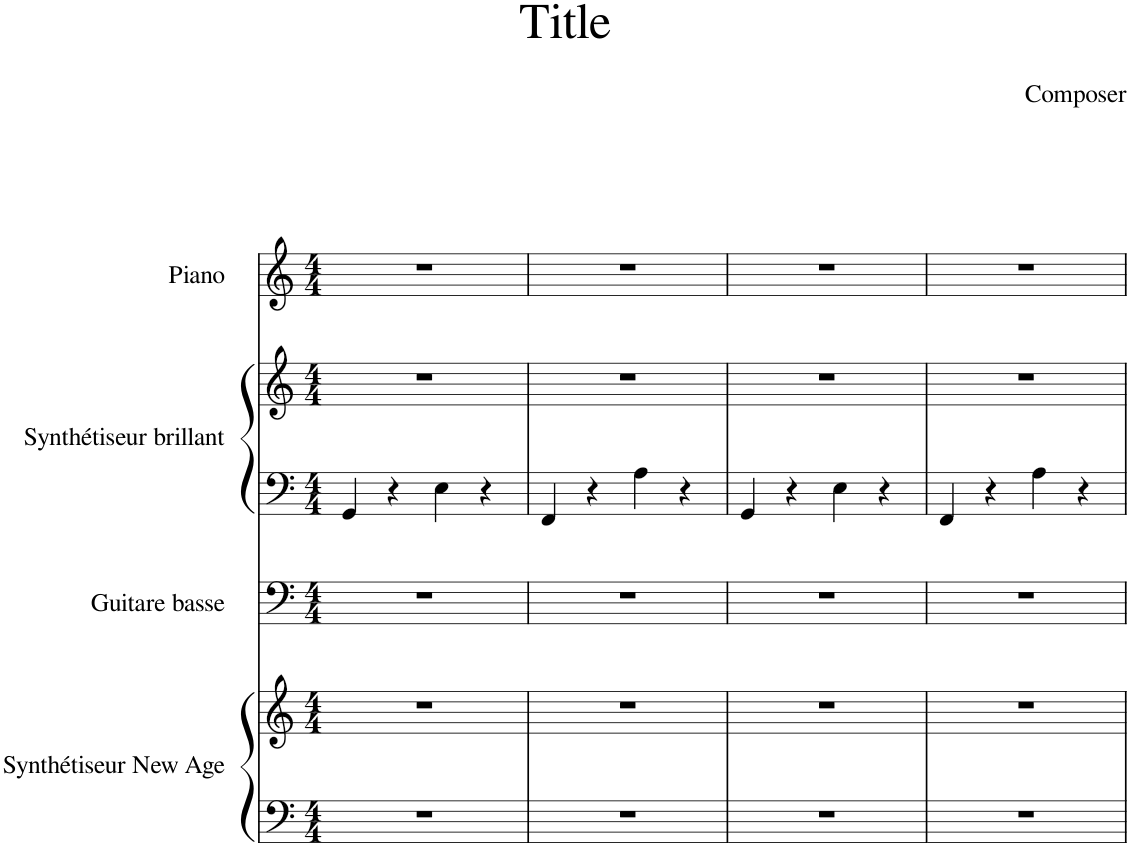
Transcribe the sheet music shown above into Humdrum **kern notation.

**kern	**kern	**kern	**kern	**kern	**kern
*part4	*part4	*part3	*part2	*part2	*part1
*staff6	*staff5	*staff4	*staff3	*staff2	*staff1
*I"Synthétiseur New Age	*	*I"Guitare basse	*I"Synthétiseur brillant	*	*I"Piano
*I'Synth.	*	*I'Guit. B.	*I'Synth.	*	*I'Pno.
*clefF4	*clefG2	*clefF4	*clefF4	*clefG2	*clefG2
*	*	*Trd7c12	*	*	*
*k[]	*k[]	*k[]	*k[]	*k[]	*k[]
*M4/4	*M4/4	*M4/4	*M4/4	*M4/4	*M4/4
=1	=1	=1	=1	=1	=1
1r	1r	1r	4GG/	1r	1r
.	.	.	4r	.	.
.	.	.	4E\	.	.
.	.	.	4r	.	.
=2	=2	=2	=2	=2	=2
1r	1r	1r	4FF/	1r	1r
.	.	.	4r	.	.
.	.	.	4A\	.	.
.	.	.	4r	.	.
=3	=3	=3	=3	=3	=3
1r	1r	1r	4GG/	1r	1r
.	.	.	4r	.	.
.	.	.	4E\	.	.
.	.	.	4r	.	.
=4	=4	=4	=4	=4	=4
1r	1r	1r	4FF/	1r	1r
.	.	.	4r	.	.
.	.	.	4A\	.	.
.	.	.	4r	.	.
=	=	=	=	=	=
*-	*-	*-	*-	*-	*-
